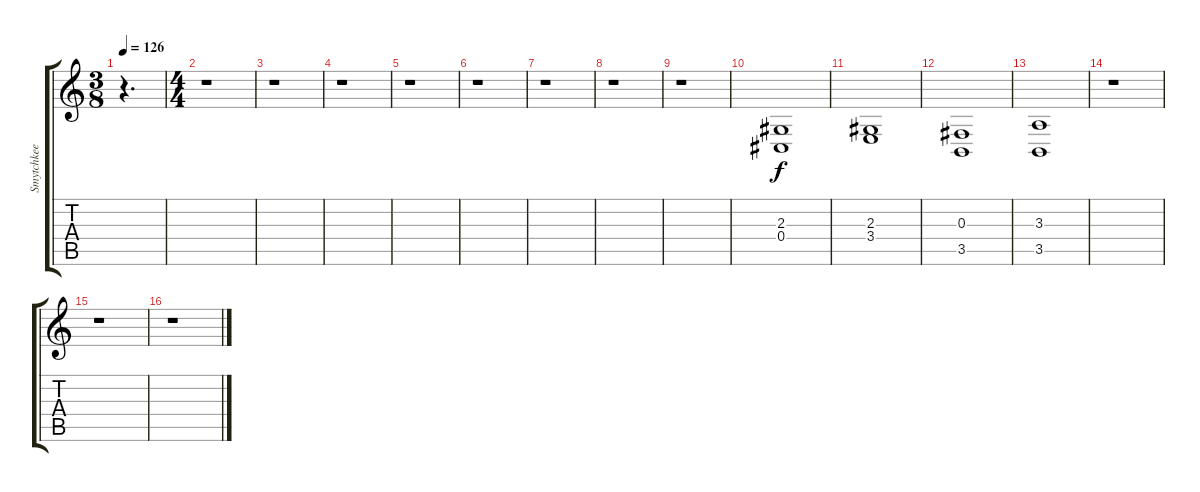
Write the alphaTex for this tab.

\track ("Smytchkee" "Smytchkee") {instrument pad2warm}
\staff {score tabs}
\tuning (Eb4 Bb3 Gb3 Db3 Ab2 Eb2) {hide}
\ts (3 8)
\tempo 126
\clef g2
\ks c
r.4{d dy f instrument pad2warm} |
\ts (4 4)
r.1 |
r.1 |
r.1 |
r.1 |
r.1 |
r.1 |
r.1 |
r.1 |
(2.3 0.4).1 |
(2.3 3.4).1 |
(0.3 3.5).1 |
(3.3 3.5).1 |
r.1 |
r.1 |
r.1
